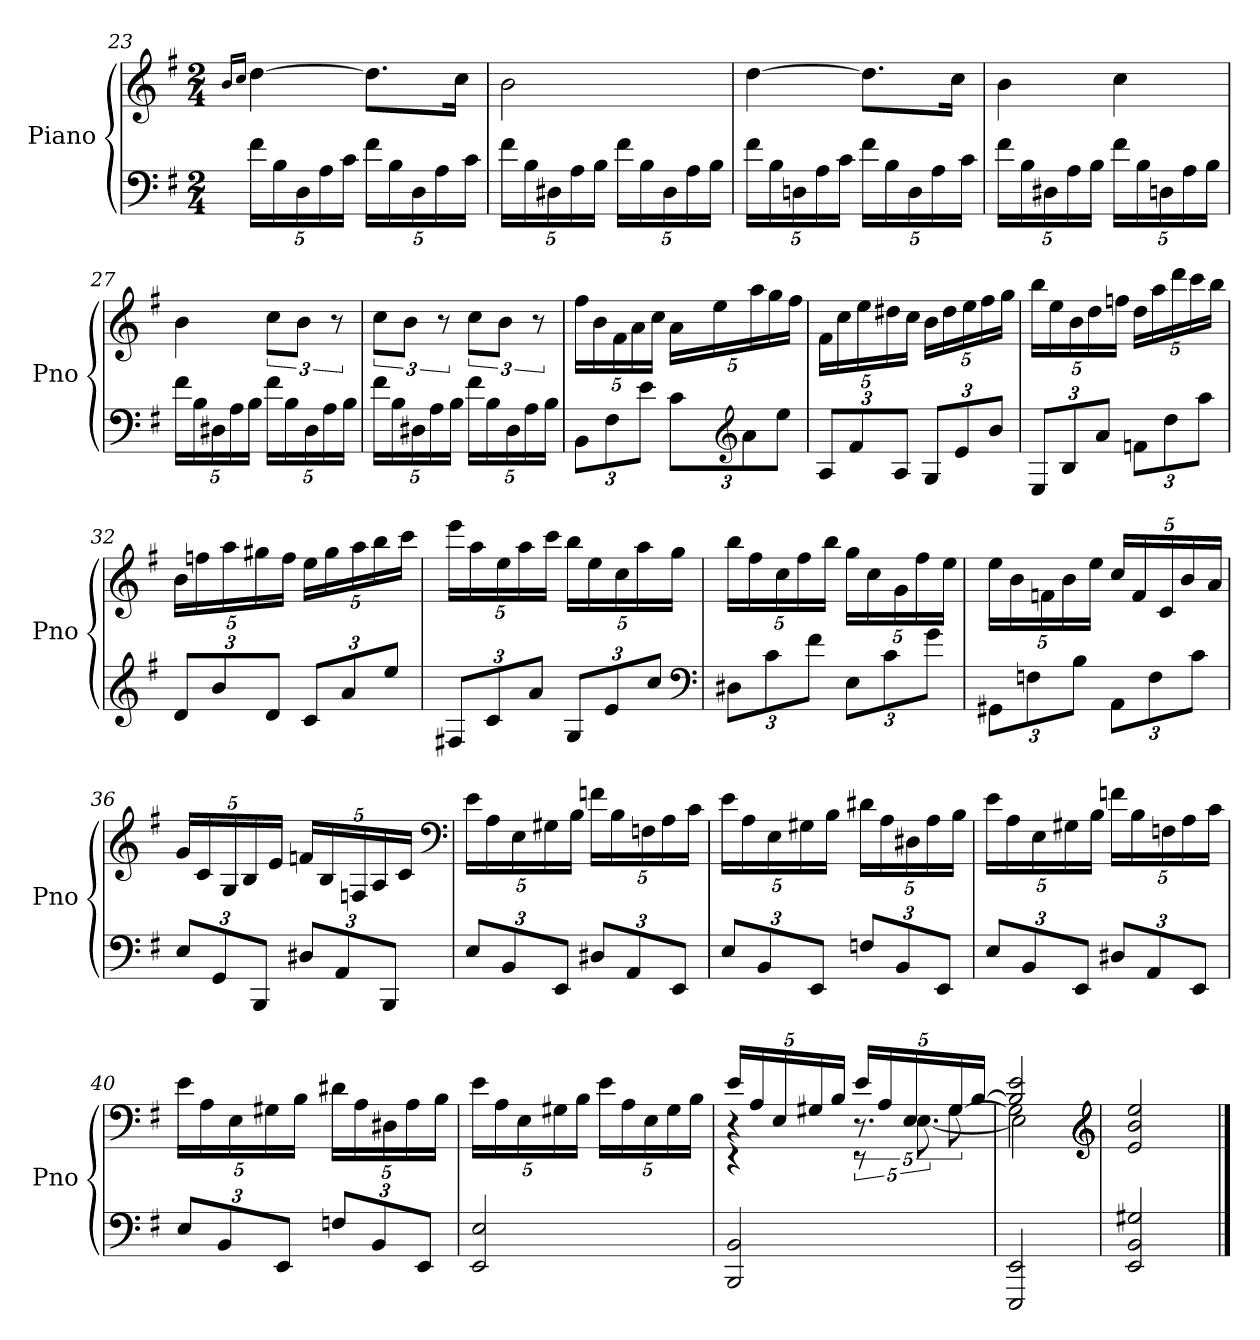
**kern	**kern
*part1	*part1
*staff2	*staff1
*I"Piano	*
*I'Pno	*
*clefF4	*clefG2
*k[f#]	*k[f#]
*e:	*e:
*M2/4	*M2/4
=23	=23
.	16qqb/LL
.	16qqcc/JJ
20f#LL	[4dd
20B	.
20D	.
20A	.
20cJJ	.
20f#LL	8.ddL]
20B	.
20D	.
20A	.
.	16ccJk
20cJJ	.
=24	=24
20f#LL	2b
20B	.
20D#X	.
20A	.
20BJJ	.
20f#LL	.
20B	.
20D#	.
20A	.
20BJJ	.
=25	=25
20f#LL	[4dd
20B	.
20Dn	.
20A	.
20cJJ	.
20f#LL	8.ddL]
20B	.
20D	.
20A	.
.	16ccJk
20cJJ	.
=26	=26
20f#LL	4b
20B	.
20D#X	.
20A	.
20BJJ	.
20f#LL	4cc
20B	.
20Dn	.
20A	.
20BJJ	.
=27	=27
20f#LL	4b
20B	.
20D#X	.
20A	.
20BJJ	.
20f#LL	12ccL
20B	.
.	12bJ
20D#	.
20A	.
.	12r
20BJJ	.
=28	=28
20f#LL	12ccL
20B	.
.	12bJ
20D#X	.
20A	.
.	12r
20BJJ	.
20f#LL	12ccL
20B	.
.	12bJ
20D#	.
20A	.
.	12r
20BJJ	.
=29	=29
12BBL	20ff#LL
.	20b
12F#	.
.	20f#
.	20a
12eJ	.
.	20ccJJ
12cL	20aLL
.	20ee
*clefG2	*
12a	.
.	20aa
.	20gg
12eeJ	.
.	20ff#JJ
=30	=30
12AL	20f#LL
.	20cc
12f#	.
.	20ee
.	20dd#X
12AJ	.
.	20ccJJ
12GL	20bLL
.	20dd#
12e	.
.	20ee
.	20ff#
12bJ	.
.	20ggJJ
=31	=31
12EL	20bbLL
.	20ee
12B	.
.	20b
.	20dd
12aJ	.
.	20ffnJJ
12fnL	20ddLL
.	20aa
12dd	.
.	20ddd
.	20ccc
12aaJ	.
.	20bbJJ
=32	=32
12dL	20bLL
.	20ffn
12b	.
.	20aa
.	20gg#X
12dJ	.
.	20ffJJ
12cL	20eeLL
.	20gg#
12a	.
.	20aa
.	20bb
12eeJ	.
.	20cccJJ
=33	=33
12F#XL	20eeeLL
.	20aa
12c	.
.	20ee
.	20aa
12aJ	.
.	20cccJJ
12GL	20bbLL
.	20ee
12e	.
.	20cc
.	20aa
12ccJ	.
.	20ggJJ
*clefF4	*
=34	=34
12D#XL	20bbLL
.	20ff#
12c	.
.	20cc
.	20ff#
12f#J	.
.	20bbJJ
12EL	20ggLL
.	20cc
12c	.
.	20g
.	20ff#
12gJ	.
.	20eeJJ
=35	=35
12GG#XL	20eeLL
.	20b
12Fn	.
.	20fn
.	20b
12BJ	.
.	20eeJJ
12AAL	20ccLL
.	20f
12F	.
.	20c
.	20b
12cJ	.
.	20aJJ
=36	=36
12EL	20gLL
.	20c
12GG	.
.	20G
.	20B
12BBBJ	.
.	20eJJ
12D#XL	20fnLL
.	20B
12AA	.
.	20Fn
.	20A
12BBBJ	.
.	20cJJ
*	*clefF4
=37	=37
12EL	20eLL
.	20A
12BB	.
.	20E
.	20G#X
12EEJ	.
.	20BJJ
12D#XL	20fnLL
.	20B
12AA	.
.	20Fn
.	20A
12EEJ	.
.	20cJJ
=38	=38
12EL	20eLL
.	20A
12BB	.
.	20E
.	20G#X
12EEJ	.
.	20BJJ
12FnL	20d#XLL
.	20A
12BB	.
.	20D#X
.	20A
12EEJ	.
.	20BJJ
=39	=39
12EL	20eLL
.	20A
12BB	.
.	20E
.	20G#X
12EEJ	.
.	20BJJ
12D#XL	20fnLL
.	20B
12AA	.
.	20Fn
.	20A
12EEJ	.
.	20cJJ
=40	=40
12EL	20eLL
.	20A
12BB	.
.	20E
.	20G#X
12EEJ	.
.	20BJJ
12FnL	20d#XLL
.	20A
12BB	.
.	20D#X
.	20A
12EEJ	.
.	20BJJ
=41	=41
2EE 2E	20eLL
.	20A
.	20E
.	20G#X
.	20BJJ
.	20eLL
.	20A
.	20E
.	20G#
.	20BJJ
=42	=42
*	*^
*	*	*^
2BBB 2BB	4r	4rEE	20eLL
.	.	.	20A
.	.	.	20E
.	.	.	20G#X
.	.	.	20BJJ
.	10.r	10rEE	20eLL
.	.	.	20A
.	.	[10.E	20E
.	[10G#\	.	20G#
.	.	.	[20BJJ
=43	=43	=43	=43
2EEE 2EE	2G#\]	2E]	2B] 2e
*	*v	*v	*v
*	*clefG2
=44	=44
2EE 2BB 2G#X	2e 2b 2ee
==	==
*-	*-
